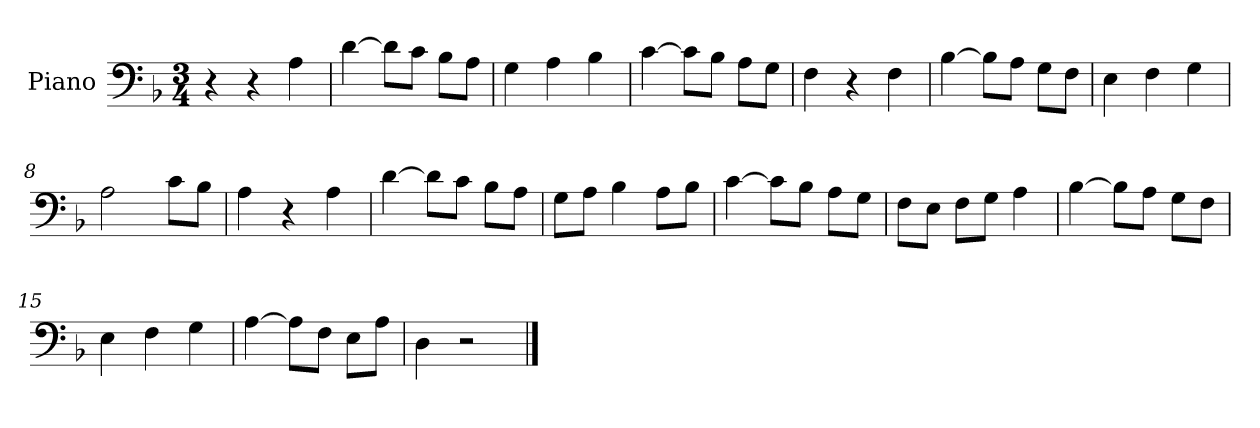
**kern
*part1
*staff1
*I"Piano
*I'Pno
*clefF4
*k[b-]
*M3/4
=1
4r
4r
4A\
=2
[4d\
8d\L]
8c\J
8B-\L
8A\J
=3
4G\
4A\
4B-\
=4
[4c\
8c\L]
8B-\J
8A\L
8G\J
=5
4F\
4r
4F\
=6
[4B-\
8B-\L]
8A\J
8G\L
8F\J
=7
4E\
4F\
4G\
=8
2A\
8c\L
8B-\J
=9
4A\
4r
4A\
=10
[4d\
8d\L]
8c\J
8B-\L
8A\J
=11
8G\L
8A\J
4B-\
8A\L
8B-\J
=12
[4c\
8c\L]
8B-\J
8A\L
8G\J
=13
8F\L
8E\J
8F\L
8G\J
4A\
=14
[4B-\
8B-\L]
8A\J
8G\L
8F\J
=15
4E\
4F\
4G\
=16
[4A\
8A\L]
8F\J
8E\L
8A\J
=17
4D\
2r
==
*-
